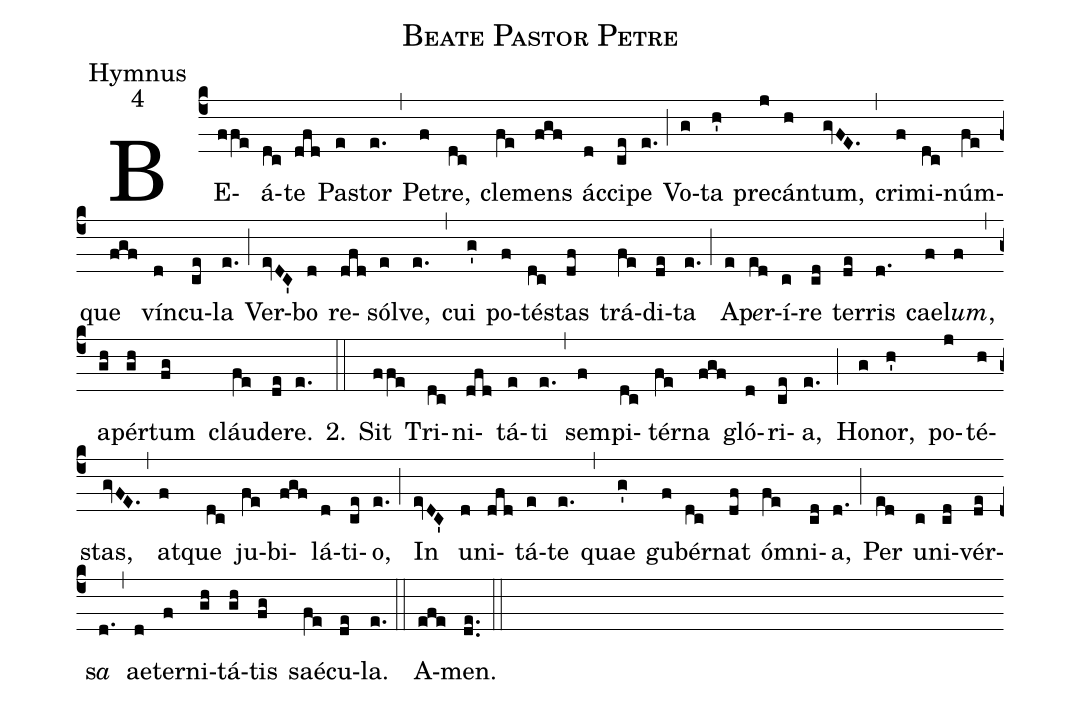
name:Beate Pastor Petre;
office-part:Hymnus;
mode:4;
%%
(c4) BE(ffe)á(dc)te(dfd) Pa(e)stor(e.) (,) Pe(f)tre,(dc) cle(fe)mens(fgf) ác(d)ci(ce)pe(e.) (;) Vo(g)ta(h') pre(j)cán(h)tum,(gvFE.) (,) cri(f)mi(dc)núm(fe)que(fgf) vín(d)cu(ce)la(e.) (;) Ver(evDC')bo(d) re(dfd)sól(e)ve,(e.) (,) cui(g') po(f)té(dc)stas(df) trá(fe)di(de)ta(e.) (;) A(e)p<i>e</i>r(ed)í(c)re(cd) ter(de)ris(d.) cae(f)l<i>um</i>,(f) (,) a(gh)pér(gh)tum(fg) cláu(fe)de(de)re.(e.) 2.(::) Sit(ffe) Tri(dc)ni(dfd)tá(e)ti(e.) (,) sem(f)pi(dc)tér(fe)na(fgf) gló(d)ri(ce)a,(e.) (;) Ho(g)nor,(h') po(j)té(h)stas,(gvFE.) (,) at(f)que(dc) ju(fe)bi(fgf)lá(d)ti(ce)o,(e.) (;) In(evDC') u(d)ni(dfd)tá(e)te(e.) (,) quae(g') gu(f)bér(dc)nat(df) ó(fe)mni(cd)a,(d.) (;) Per(ed) u(c)ni(cd)vér(de)s<i>a</i>(d.) (,) ae(d)ter(f)ni(gh)tá(gh)tis(fg) saé(fe)cu(de)la.(e.) (::) A(efe)men.(de..) (::)
